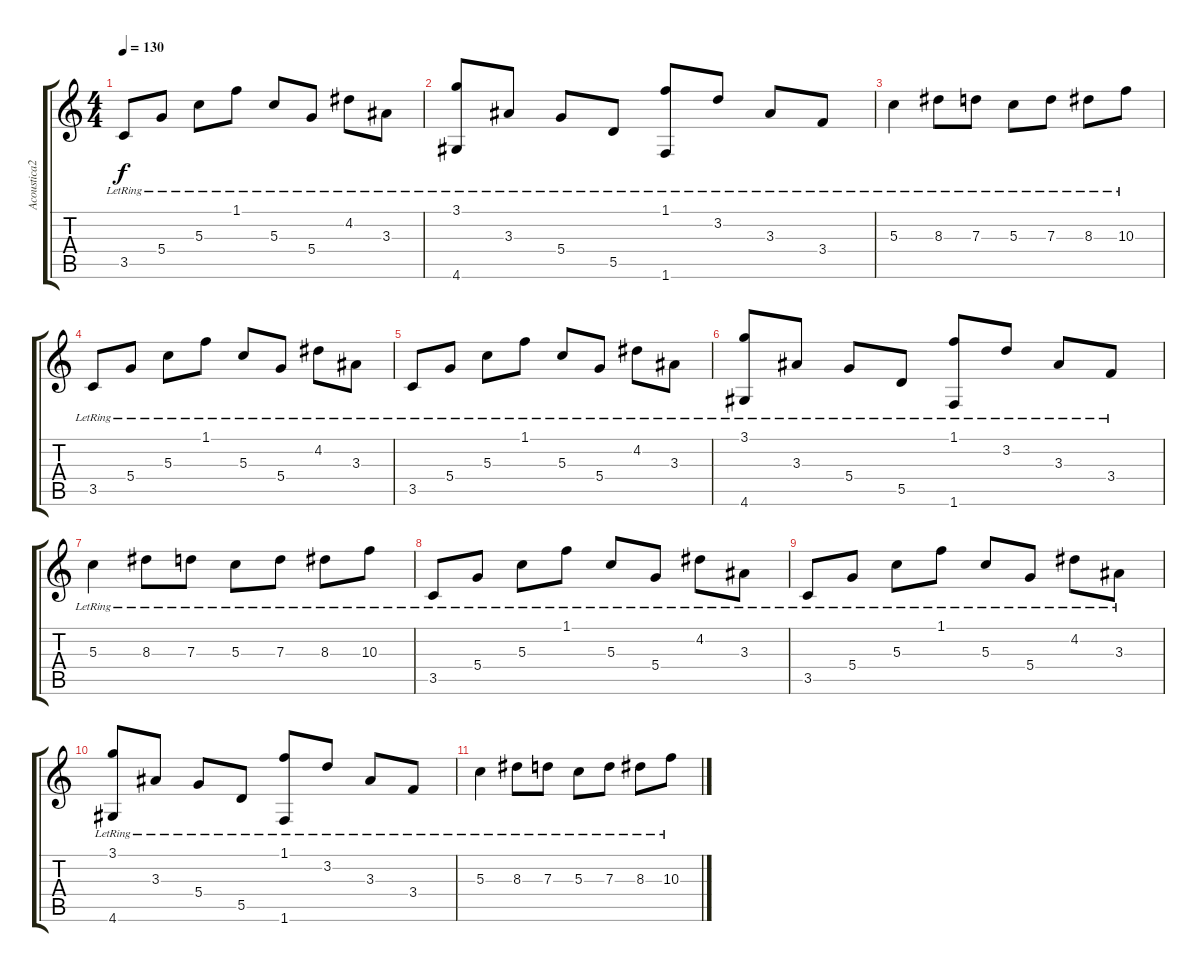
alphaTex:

\track ("Acoustica2" "Acoustica2") {instrument acousticguitarnylon}
\staff {score tabs}
\tuning (E4 B3 G3 D3 A2 E2) {hide}
\ts (4 4)
\tempo 130
\clef g2
\ks c
3.5{lr}.8{dy f} 5.4{lr}.8 5.3{lr}.8 1.1{lr}.8 5.3{lr}.8 5.4{lr}.8 4.2{lr}.8 3.3{lr}.8 |
(3.1{lr} 4.6{lr}).8 3.3{lr}.8 5.4{lr}.8 5.5{lr}.8 (1.1{lr} 1.6{lr}).8 3.2{lr}.8 3.3{lr}.8 3.4{lr}.8 |
5.3{lr}.4 8.3{lr}.8 7.3{lr}.8 5.3{lr}.8 7.3{lr}.8 8.3{lr}.8 10.3{lr}.8 |
3.5{lr}.8 5.4{lr}.8 5.3{lr}.8 1.1{lr}.8 5.3{lr}.8 5.4{lr}.8 4.2{lr}.8 3.3{lr}.8 |
3.5{lr}.8 5.4{lr}.8 5.3{lr}.8 1.1{lr}.8 5.3{lr}.8 5.4{lr}.8 4.2{lr}.8 3.3{lr}.8 |
(3.1{lr} 4.6{lr}).8 3.3{lr}.8 5.4{lr}.8 5.5{lr}.8 (1.1{lr} 1.6{lr}).8 3.2{lr}.8 3.3{lr}.8 3.4{lr}.8 |
5.3{lr}.4 8.3{lr}.8 7.3{lr}.8 5.3{lr}.8 7.3{lr}.8 8.3{lr}.8 10.3{lr}.8 |
3.5{lr}.8 5.4{lr}.8 5.3{lr}.8 1.1{lr}.8 5.3{lr}.8 5.4{lr}.8 4.2{lr}.8 3.3{lr}.8 |
3.5{lr}.8 5.4{lr}.8 5.3{lr}.8 1.1{lr}.8 5.3{lr}.8 5.4{lr}.8 4.2{lr}.8 3.3{lr}.8 |
(3.1{lr} 4.6{lr}).8 3.3{lr}.8 5.4{lr}.8 5.5{lr}.8 (1.1{lr} 1.6{lr}).8 3.2{lr}.8 3.3{lr}.8 3.4{lr}.8 |
5.3{lr}.4 8.3{lr}.8 7.3{lr}.8 5.3{lr}.8 7.3{lr}.8 8.3{lr}.8 10.3{lr}.8
